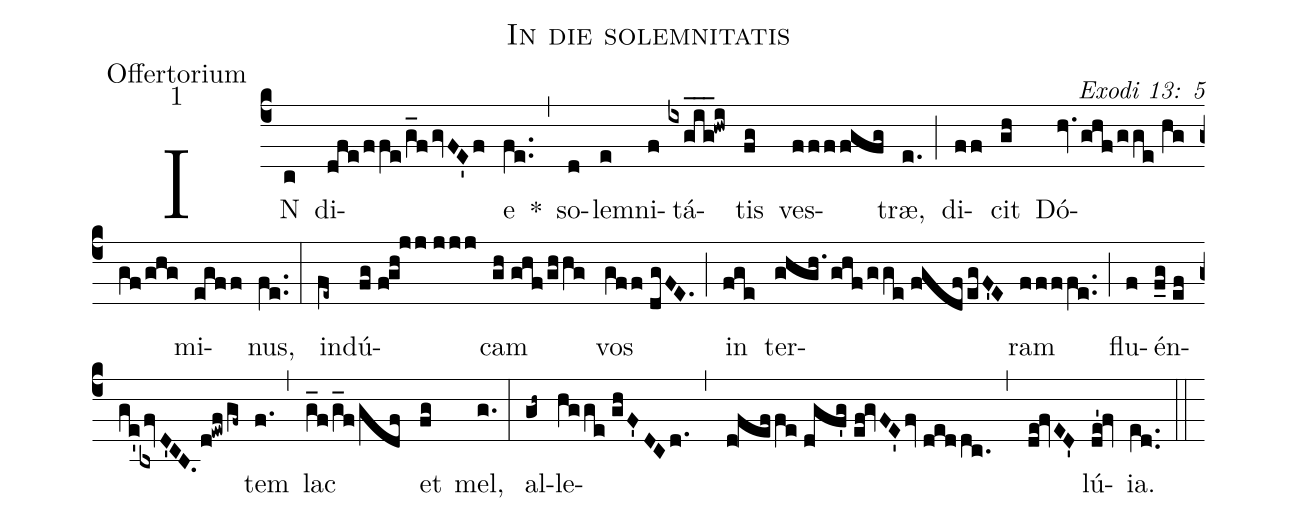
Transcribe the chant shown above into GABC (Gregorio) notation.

name: In die solemnitatis;
office-part: Offertorium;
mode: 1;
commentary: Exodi 13: 5;
%%
(c4) IN(c) di(dfe/ffe/g_fgvFE'f)e(fe..) *(,)
so(d)lem(e)ni(f)tá(ixg_i_g_!hwi)tis(fg) ves(ffffgfg)træ,(e.) (;) di(ff)cit(gh) Dó(hv.ghf/gge//hggf/ghg)mi(egff)nus,(fe..) (:)
in(fe~)dú(fg//fgh!jj//jjj)cam(gh//ghf/ghhg) vos(gff//dgFE.) (;) in(fge) ter(ghgh./ghf/gge//fgdf/egF'E)ram(ffffe..) (;) flu(f)én(f_g//ef/ge'/[1]{/[-1]bx}fv/D'CB.d!ewf/gf~)tem(f.) (,) lac(g_f/g_f/gdf) et(fg) mel,(g.) (:)
al(gh~)le(hgge//ghF'DCd.//,//d!fef/!fe//dgf'g//ef!gvFE'fv//deddc.//,//de!fvED')lú(de'!fv)ia.(e[ll:1]d..) (::)
